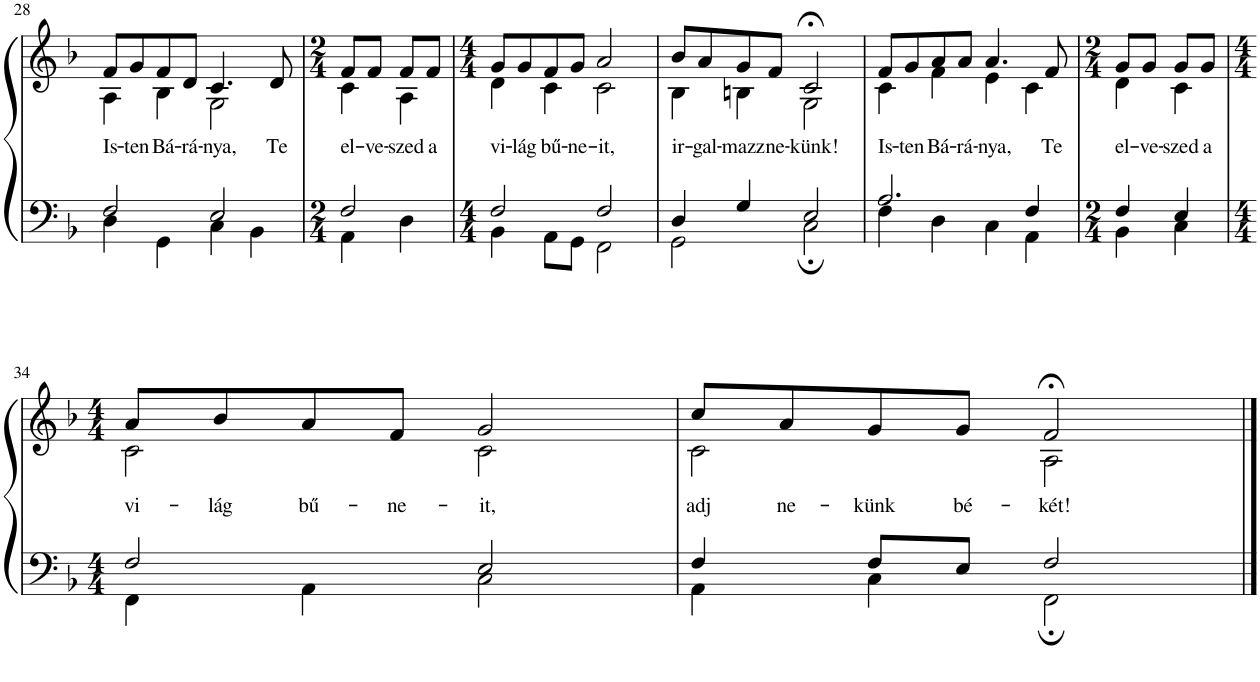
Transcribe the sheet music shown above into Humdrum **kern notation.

**kern	**kern	**text
*part1	*part1	*part1
*staff2	*staff1	*staff1
*I"Piano	*	*
*I'Pno.	*	*
!!LO:PB:g=z
*clefF4	*clefG2	*
*k[b-]	*k[b-]	*
*M4/4	*M4/4	*
=28	=28	=28
*^	*	*
!	!	!	!LO:LY:b
*	*	*^	*
2F/	4D\	8f/L	4A\	Is-
!	!	!	!	!LO:LY:b
.	.	8g/	.	-ten
!	!	!	!	!LO:LY:b
.	4GG\	8f/	4B-\	Bá-
!	!	!	!	!LO:LY:b
.	.	8d/J	.	-rá-
!	!	!	!	!LO:LY:b
2E/	4C\	4.c/	2G\	-nya,
.	4BB-\	.	.	.
!	!	!	!	!LO:LY:b
.	.	8d/	.	Te
=29	=29	=29	=29	=29
*M2/4	*	*M2/4	*	*
!	!	!	!	!LO:LY:b
2F/	4AA\	8f/L	4c\	el-
!	!	!	!	!LO:LY:b
.	.	8f/J	.	-ve-
!	!	!	!	!LO:LY:b
.	4D\	8f/L	4A\	-szed
!	!	!	!	!LO:LY:b
.	.	8f/J	.	a
=30	=30	=30	=30	=30
*M4/4	*	*M4/4	*	*
!	!	!	!	!LO:LY:b
2F/	4BB-\	8g/L	4d\	vi-
!	!	!	!	!LO:LY:b
.	.	8g/	.	-lág
!	!	!	!	!LO:LY:b
.	8AA\L	8f/	4c\	bű-
!	!	!	!	!LO:LY:b
.	8GG\J	8g/J	.	-ne-
!	!	!	!	!LO:LY:b
2F/	2FF\	2a/	2c\	-it,
=31	=31	=31	=31	=31
!	!	!	!	!LO:LY:b
4D/	2GG\	8b-/L	4B-\	ir-
!	!	!	!	!LO:LY:b
.	.	8a/	.	-gal-
!	!	!	!	!LO:LY:b
4G/	.	8g/	4Bn\	-mazz
!	!	!	!	!LO:LY:b
.	.	8f/J	.	ne-
!	!	!	!	!LO:LY:b
2E/	2C;\	2c;</	2G\	-künk!
=32	=32	=32	=32	=32
!	!	!	!	!LO:LY:b
2.A/	4F\	8f/L	4c\	Is-
!	!	!	!	!LO:LY:b
.	.	8g/	.	-ten
!	!	!	!	!LO:LY:b
.	4D\	8a/	4f\	Bá-
!	!	!	!	!LO:LY:b
.	.	8a/J	.	-rá-
!	!	!	!	!LO:LY:b
.	4C\	4.a/	4e\	-nya,
4F/	4AA\	.	4c\	.
!	!	!	!	!LO:LY:b
.	.	8f/	.	Te
=33	=33	=33	=33	=33
*M2/4	*	*M2/4	*	*
!	!	!	!	!LO:LY:b
4F/	4BB-\	8g/L	4d\	el-
!	!	!	!	!LO:LY:b
.	.	8g/J	.	-ve-
!	!	!	!	!LO:LY:b
4E/	4C\	8g/L	4c\	-szed
!	!	!	!	!LO:LY:b
.	.	8g/J	.	a
!!LO:LB:g=z	!!
=34	=34	=34	=34	=34
*M4/4	*	*M4/4	*	*
!	!	!	!	!LO:LY:b
2F/	4FF\	8a/L	2c\	vi-
!	!	!	!	!LO:LY:b
.	.	8b-/	.	-lág
!	!	!	!	!LO:LY:b
.	4AA\	8a/	.	bű-
!	!	!	!	!LO:LY:b
.	.	8f/J	.	-ne-
!	!	!	!	!LO:LY:b
2E/	2C\	2g/	2c\	-it,
=35	=35	=35	=35	=35
!	!	!	!	!LO:LY:b
4F/	4AA\	8cc/L	2c\	adj
!	!	!	!	!LO:LY:b
.	.	8a/	.	ne-
!	!	!	!	!LO:LY:b
8F/L	4C\	8g/	.	-künk
!	!	!	!	!LO:LY:b
8E/J	.	8g/J	.	bé-
!	!	!	!	!LO:LY:b
2F/	2FF;\	2f;</	2A\	-két!
*v	*v	*	*	*
*	*v	*v	*
==	==	==
*-	*-	*-
